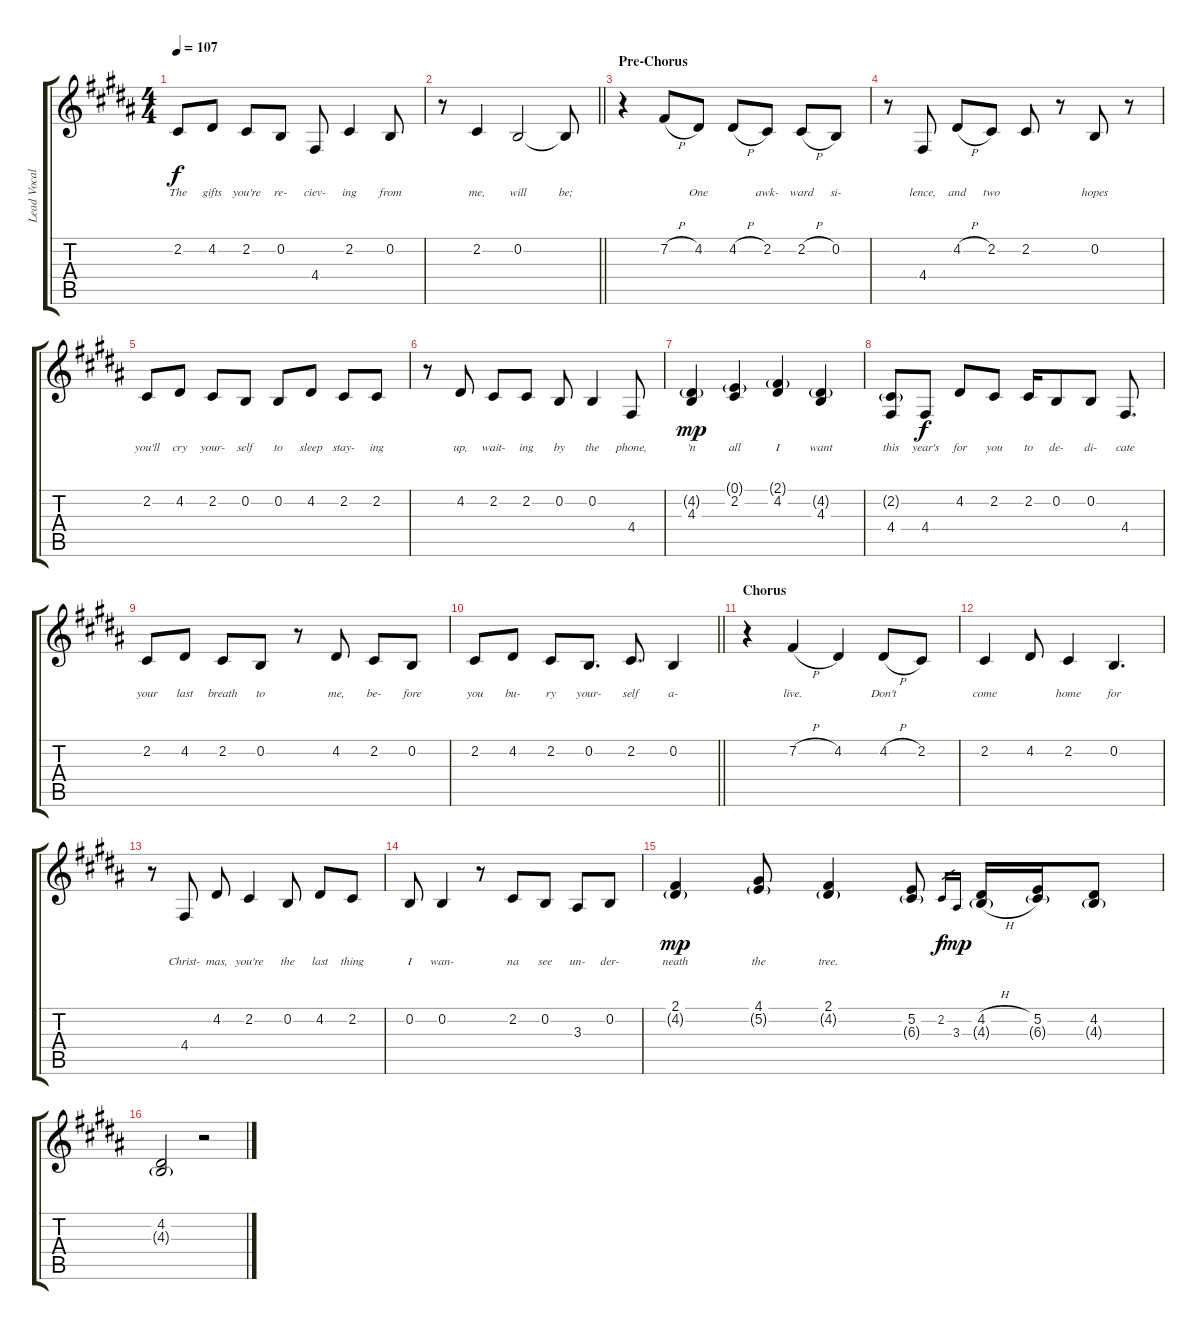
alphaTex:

\track ("Lead Vocals" "Lead Vocal") {instrument flute}
\staff {score tabs}
\tuning (E4 B3 G3 D3 A2 E2) {hide}
\ts (4 4)
\tempo 107
\clef g2
\ks b
2.2.8{lyrics (0 "The") lyrics (1 "") lyrics (2 "") lyrics (3 "") lyrics (4 "") dy f} 4.2.8{lyrics (0 "gifts") lyrics (1 "") lyrics (2 "") lyrics (3 "") lyrics (4 "")} 2.2.8{lyrics (0 "you're") lyrics (1 "") lyrics (2 "") lyrics (3 "") lyrics (4 "")} 0.2.8{lyrics (0 "re-") lyrics (1 "") lyrics (2 "") lyrics (3 "") lyrics (4 "")} 4.4.8{lyrics (0 "ciev-") lyrics (1 "") lyrics (2 "") lyrics (3 "") lyrics (4 "")} 2.2.4{lyrics (0 "ing") lyrics (1 "") lyrics (2 "") lyrics (3 "") lyrics (4 "")} 0.2.8{lyrics (0 "from") lyrics (1 "") lyrics (2 "") lyrics (3 "") lyrics (4 "")} |
\barLineRight lightlight
r.8 2.2.4{lyrics (0 "me,") lyrics (1 "") lyrics (2 "") lyrics (3 "") lyrics (4 "")} 0.2.2{lyrics (0 "will") lyrics (1 "") lyrics (2 "") lyrics (3 "") lyrics (4 "")} 0.2{t}.8{lyrics (0 "be;") lyrics (1 "") lyrics (2 "") lyrics (3 "") lyrics (4 "")} |
\section ("" "Pre-Chorus")
r.4 7.2{h}.8{lyrics (0 "") lyrics (1 "") lyrics (2 "") lyrics (3 "") lyrics (4 "")} 4.2.8{lyrics (0 "One") lyrics (1 "") lyrics (2 "") lyrics (3 "") lyrics (4 "")} 4.2{h}.8{lyrics (0 "") lyrics (1 "") lyrics (2 "") lyrics (3 "") lyrics (4 "")} 2.2.8{lyrics (0 "awk-") lyrics (1 "") lyrics (2 "") lyrics (3 "") lyrics (4 "")} 2.2{h}.8{lyrics (0 "ward") lyrics (1 "") lyrics (2 "") lyrics (3 "") lyrics (4 "")} 0.2.8{lyrics (0 "si-") lyrics (1 "") lyrics (2 "") lyrics (3 "") lyrics (4 "")} |
r.8 4.4.8{lyrics (0 "lence,") lyrics (1 "") lyrics (2 "") lyrics (3 "") lyrics (4 "")} 4.2{h}.8{lyrics (0 "and") lyrics (1 "") lyrics (2 "") lyrics (3 "") lyrics (4 "")} 2.2.8{lyrics (0 "two") lyrics (1 "") lyrics (2 "") lyrics (3 "") lyrics (4 "")} 2.2.8{lyrics (0 "") lyrics (1 "") lyrics (2 "") lyrics (3 "") lyrics (4 "")} r.8 0.2.8{lyrics (0 "hopes") lyrics (1 "") lyrics (2 "") lyrics (3 "") lyrics (4 "")} r.8 |
2.2.8{lyrics (0 "you'll") lyrics (1 "") lyrics (2 "") lyrics (3 "") lyrics (4 "")} 4.2.8{lyrics (0 "cry") lyrics (1 "") lyrics (2 "") lyrics (3 "") lyrics (4 "")} 2.2.8{lyrics (0 "your-") lyrics (1 "") lyrics (2 "") lyrics (3 "") lyrics (4 "")} 0.2.8{lyrics (0 "self") lyrics (1 "") lyrics (2 "") lyrics (3 "") lyrics (4 "")} 0.2.8{lyrics (0 "to") lyrics (1 "") lyrics (2 "") lyrics (3 "") lyrics (4 "")} 4.2.8{lyrics (0 "sleep") lyrics (1 "") lyrics (2 "") lyrics (3 "") lyrics (4 "")} 2.2.8{lyrics (0 "stay-") lyrics (1 "") lyrics (2 "") lyrics (3 "") lyrics (4 "")} 2.2.8{lyrics (0 "ing") lyrics (1 "") lyrics (2 "") lyrics (3 "") lyrics (4 "")} |
r.8 4.2.8{lyrics (0 "up,") lyrics (1 "") lyrics (2 "") lyrics (3 "") lyrics (4 "")} 2.2.8{lyrics (0 "wait-") lyrics (1 "") lyrics (2 "") lyrics (3 "") lyrics (4 "")} 2.2.8{lyrics (0 "ing") lyrics (1 "") lyrics (2 "") lyrics (3 "") lyrics (4 "")} 0.2.8{lyrics (0 "by") lyrics (1 "") lyrics (2 "") lyrics (3 "") lyrics (4 "")} 0.2.4{lyrics (0 "the") lyrics (1 "") lyrics (2 "") lyrics (3 "") lyrics (4 "")} 4.4.8{lyrics (0 "phone,") lyrics (1 "") lyrics (2 "") lyrics (3 "") lyrics (4 "")} |
(4.2{g} 4.3).4{lyrics (0 "'n") lyrics (1 "") lyrics (2 "") lyrics (3 "") lyrics (4 "") dy mp} (0.1{g} 2.2).4{lyrics (0 "all") lyrics (1 "") lyrics (2 "") lyrics (3 "") lyrics (4 "")} (2.1{g} 4.2).4{lyrics (0 "I") lyrics (1 "") lyrics (2 "") lyrics (3 "") lyrics (4 "")} (4.2{g} 4.3).4{lyrics (0 "want") lyrics (1 "") lyrics (2 "") lyrics (3 "") lyrics (4 "")} |
(2.2{g} 4.4).8{lyrics (0 "this") lyrics (1 "") lyrics (2 "") lyrics (3 "") lyrics (4 "")} 4.4.8{lyrics (0 "year's") lyrics (1 "") lyrics (2 "") lyrics (3 "") lyrics (4 "") dy f} 4.2.8{lyrics (0 "for") lyrics (1 "") lyrics (2 "") lyrics (3 "") lyrics (4 "")} 2.2.8{lyrics (0 "you") lyrics (1 "") lyrics (2 "") lyrics (3 "") lyrics (4 "")} 2.2.16{lyrics (0 "to") lyrics (1 "") lyrics (2 "") lyrics (3 "") lyrics (4 "")} 0.2.8{lyrics (0 "de-") lyrics (1 "") lyrics (2 "") lyrics (3 "") lyrics (4 "")} 0.2.8{lyrics (0 "di-") lyrics (1 "") lyrics (2 "") lyrics (3 "") lyrics (4 "")} 4.4.8{d lyrics (0 "cate") lyrics (1 "") lyrics (2 "") lyrics (3 "") lyrics (4 "")} |
2.2.8{lyrics (0 "your") lyrics (1 "") lyrics (2 "") lyrics (3 "") lyrics (4 "")} 4.2.8{lyrics (0 "last") lyrics (1 "") lyrics (2 "") lyrics (3 "") lyrics (4 "")} 2.2.8{lyrics (0 "breath") lyrics (1 "") lyrics (2 "") lyrics (3 "") lyrics (4 "")} 0.2.8{lyrics (0 "to") lyrics (1 "") lyrics (2 "") lyrics (3 "") lyrics (4 "")} r.8 4.2.8{lyrics (0 "me,") lyrics (1 "") lyrics (2 "") lyrics (3 "") lyrics (4 "")} 2.2.8{lyrics (0 "be-") lyrics (1 "") lyrics (2 "") lyrics (3 "") lyrics (4 "")} 0.2.8{lyrics (0 "fore") lyrics (1 "") lyrics (2 "") lyrics (3 "") lyrics (4 "")} |
\barLineRight lightlight
2.2.8{lyrics (0 "you") lyrics (1 "") lyrics (2 "") lyrics (3 "") lyrics (4 "")} 4.2.8{lyrics (0 "bu-") lyrics (1 "") lyrics (2 "") lyrics (3 "") lyrics (4 "")} 2.2.8{lyrics (0 "ry") lyrics (1 "") lyrics (2 "") lyrics (3 "") lyrics (4 "")} 0.2.8{d lyrics (0 "your-") lyrics (1 "") lyrics (2 "") lyrics (3 "") lyrics (4 "")} 2.2.8{d lyrics (0 "self") lyrics (1 "") lyrics (2 "") lyrics (3 "") lyrics (4 "")} 0.2.4{lyrics (0 "a-") lyrics (1 "") lyrics (2 "") lyrics (3 "") lyrics (4 "")} |
\section ("" "Chorus")
r.4 7.2{h}.4{lyrics (0 "live.") lyrics (1 "") lyrics (2 "") lyrics (3 "") lyrics (4 "")} 4.2.4{lyrics (0 "") lyrics (1 "") lyrics (2 "") lyrics (3 "") lyrics (4 "")} 4.2{h}.8{lyrics (0 "Don't") lyrics (1 "") lyrics (2 "") lyrics (3 "") lyrics (4 "")} 2.2.8{lyrics (0 "") lyrics (1 "") lyrics (2 "") lyrics (3 "") lyrics (4 "")} |
2.2.4{lyrics (0 "come") lyrics (1 "") lyrics (2 "") lyrics (3 "") lyrics (4 "")} 4.2.8{lyrics (0 "") lyrics (1 "") lyrics (2 "") lyrics (3 "") lyrics (4 "")} 2.2.4{lyrics (0 "home") lyrics (1 "") lyrics (2 "") lyrics (3 "") lyrics (4 "")} 0.2.4{d lyrics (0 "for") lyrics (1 "") lyrics (2 "") lyrics (3 "") lyrics (4 "")} |
r.8 4.4.8{lyrics (0 "Christ-") lyrics (1 "") lyrics (2 "") lyrics (3 "") lyrics (4 "")} 4.2.8{lyrics (0 "mas,") lyrics (1 "") lyrics (2 "") lyrics (3 "") lyrics (4 "")} 2.2.4{lyrics (0 "you're") lyrics (1 "") lyrics (2 "") lyrics (3 "") lyrics (4 "")} 0.2.8{lyrics (0 "the") lyrics (1 "") lyrics (2 "") lyrics (3 "") lyrics (4 "")} 4.2.8{lyrics (0 "last") lyrics (1 "") lyrics (2 "") lyrics (3 "") lyrics (4 "")} 2.2.8{lyrics (0 "thing") lyrics (1 "") lyrics (2 "") lyrics (3 "") lyrics (4 "")} |
0.2.8{lyrics (0 "I") lyrics (1 "") lyrics (2 "") lyrics (3 "") lyrics (4 "")} 0.2.4{lyrics (0 "wan-") lyrics (1 "") lyrics (2 "") lyrics (3 "") lyrics (4 "")} r.8 2.2.8{lyrics (0 "na") lyrics (1 "") lyrics (2 "") lyrics (3 "") lyrics (4 "")} 0.2.8{lyrics (0 "see") lyrics (1 "") lyrics (2 "") lyrics (3 "") lyrics (4 "")} 3.3.8{lyrics (0 "un-") lyrics (1 "") lyrics (2 "") lyrics (3 "") lyrics (4 "")} 0.2.8{lyrics (0 "der-") lyrics (1 "") lyrics (2 "") lyrics (3 "") lyrics (4 "")} |
(2.1 4.2{g}).4{lyrics (0 "neath") lyrics (1 "") lyrics (2 "") lyrics (3 "") lyrics (4 "") dy mp} (4.1 5.2{g}).8{lyrics (0 "the") lyrics (1 "") lyrics (2 "") lyrics (3 "") lyrics (4 "")} (2.1 4.2{g}).4{lyrics (0 "tree.") lyrics (1 "") lyrics (2 "") lyrics (3 "") lyrics (4 "")} (5.2 6.3{g}).8{lyrics (0 "") lyrics (1 "") lyrics (2 "") lyrics (3 "") lyrics (4 "")} 2.2.16{lyrics (0 "") lyrics (1 "") lyrics (2 "") lyrics (3 "") lyrics (4 "") gr dy f} 3.3.16{lyrics (0 "") lyrics (1 "") lyrics (2 "") lyrics (3 "") lyrics (4 "") gr dy mp} (4.2{h} 4.3{h g}).16{lyrics (0 "") lyrics (1 "") lyrics (2 "") lyrics (3 "") lyrics (4 "")} (5.2 6.3{g}).16{lyrics (0 "") lyrics (1 "") lyrics (2 "") lyrics (3 "") lyrics (4 "")} (4.2 4.3{g}).8{lyrics (0 "") lyrics (1 "") lyrics (2 "") lyrics (3 "") lyrics (4 "")} |
(4.2 4.3{g}).2{lyrics (0 "") lyrics (1 "") lyrics (2 "") lyrics (3 "") lyrics (4 "")} r.2
